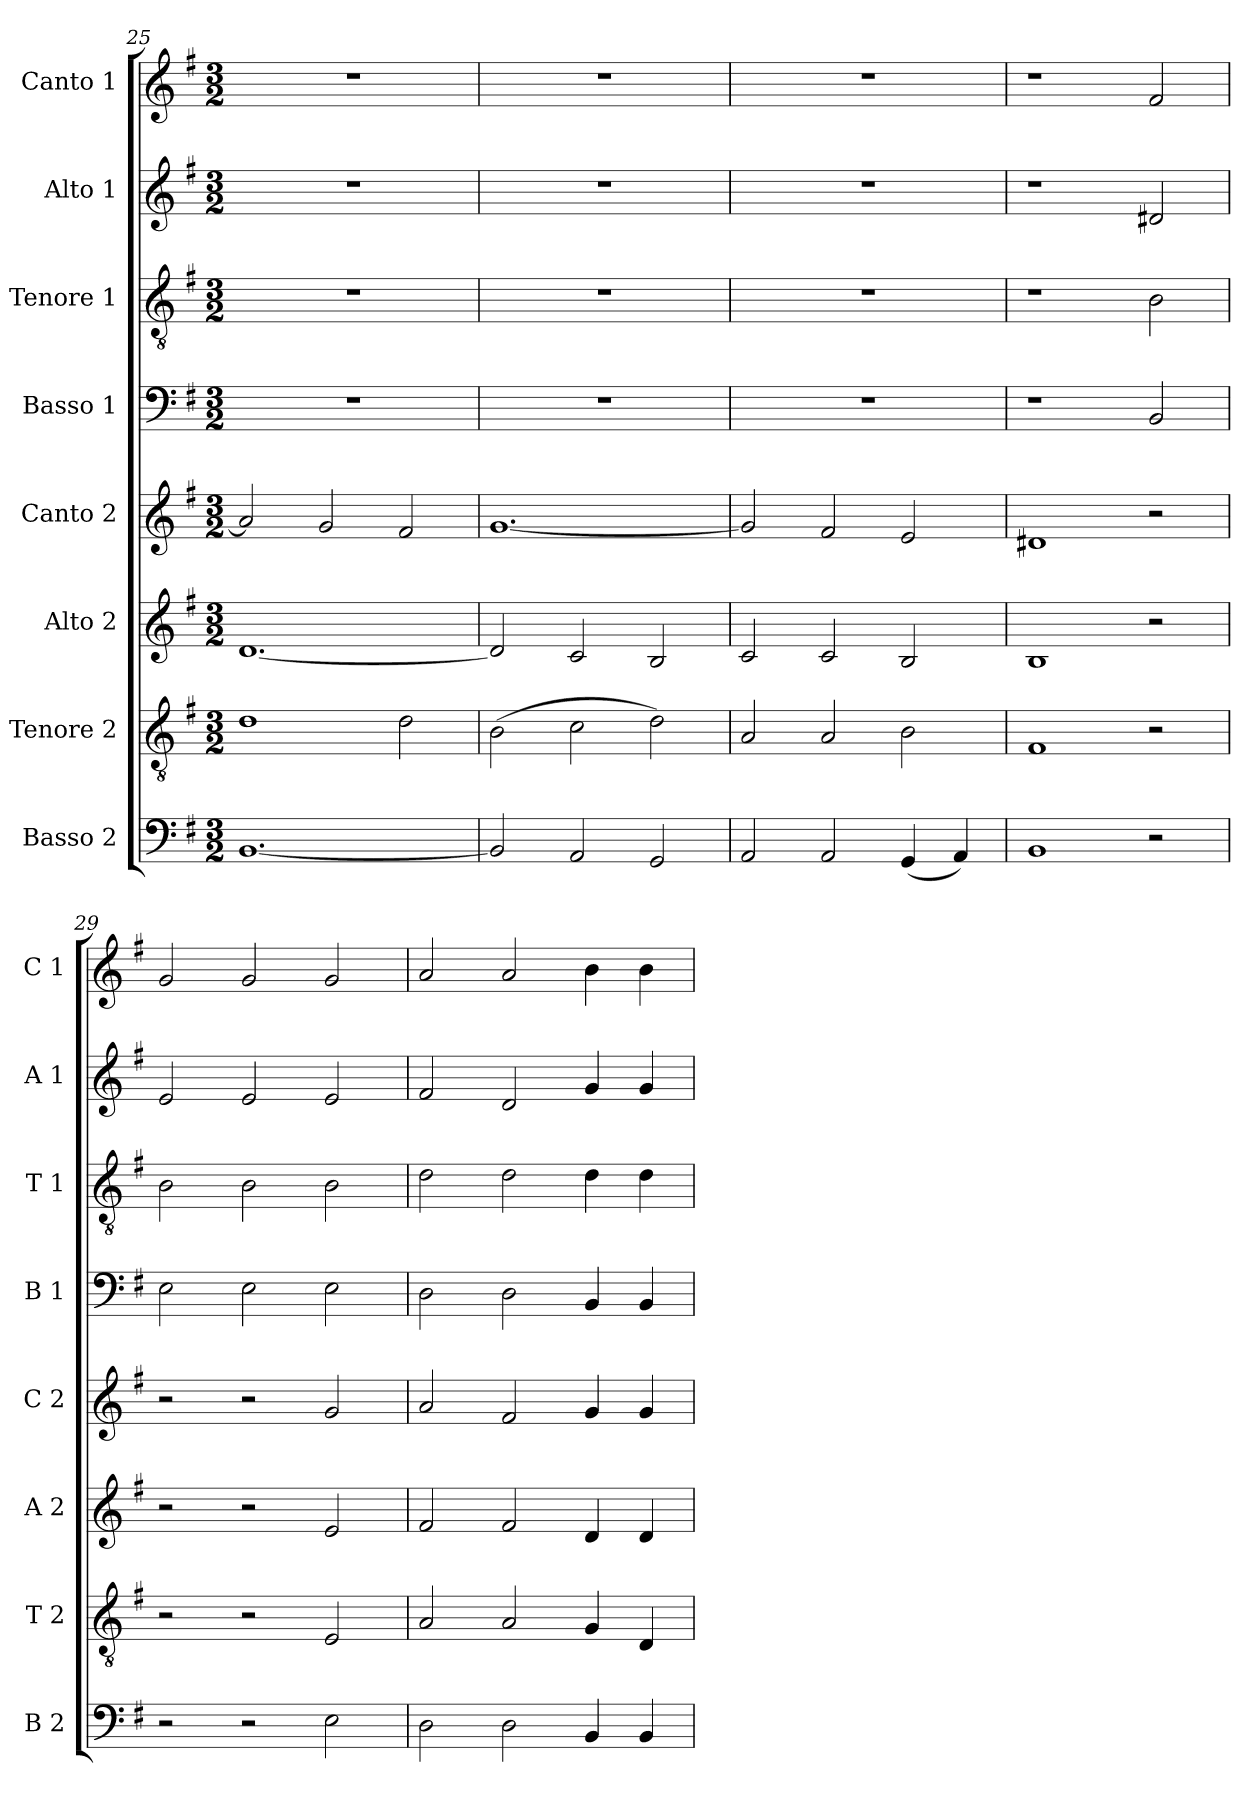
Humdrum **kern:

**kern	**kern	**kern	**kern	**kern	**kern	**kern	**kern
*part8	*part7	*part6	*part5	*part4	*part3	*part2	*part1
*staff8	*staff7	*staff6	*staff5	*staff4	*staff3	*staff2	*staff1
*I"Basso 2	*I"Tenore 2	*I"Alto 2	*I"Canto 2	*I"Basso 1	*I"Tenore 1	*I"Alto 1	*I"Canto 1
*I'B 2	*I'T 2	*I'A 2	*I'C 2	*I'B 1	*I'T 1	*I'A 1	*I'C 1
*clefF4	*clefGv2	*clefG2	*clefG2	*clefF4	*clefGv2	*clefG2	*clefG2
*k[f#]	*k[f#]	*k[f#]	*k[f#]	*k[f#]	*k[f#]	*k[f#]	*k[f#]
*G:	*G:	*G:	*G:	*G:	*G:	*G:	*G:
*M3/2	*M3/2	*M3/2	*M3/2	*M3/2	*M3/2	*M3/2	*M3/2
=25	=25	=25	=25	=25	=25	=25	=25
[1.BB	1d	[1.d	2a/]	1.r	1.r	1.r	1.r
.	.	.	2g/	.	.	.	.
.	2d\	.	2f#/	.	.	.	.
=26	=26	=26	=26	=26	=26	=26	=26
2BB/]	(>2B\	2d/]	[1.g	1.r	1.r	1.r	1.r
2AA/	2c\	2c/	.	.	.	.	.
2GG/	2d\)	2B/	.	.	.	.	.
=27	=27	=27	=27	=27	=27	=27	=27
2AA/	2A/	2c/	2g/]	1.r	1.r	1.r	1.r
2AA/	2A/	2c/	2f#/	.	.	.	.
(4GG/	2B\	2B/	2e/	.	.	.	.
4AA/)	.	.	.	.	.	.	.
=28	=28	=28	=28	=28	=28	=28	=28
1BB	1F#	1B	1d#X	1r	1r	1r	1r
2r	2r	2r	2r	2BB/	2B\	2d#X/	2f#/
!!LO:PB:g=z
=29	=29	=29	=29	=29	=29	=29	=29
2r	2r	2r	2r	2E\	2B\	2e/	2g/
2r	2r	2r	2r	2E\	2B\	2e/	2g/
2E\	2E/	2e/	2g/	2E\	2B\	2e/	2g/
=30	=30	=30	=30	=30	=30	=30	=30
2D\	2A/	2f#/	2a/	2D\	2d\	2f#/	2a/
2D\	2A/	2f#/	2f#/	2D\	2d\	2d/	2a/
4BB/	4G/	4d/	4g/	4BB/	4d\	4g/	4b\
4BB/	4D/	4d/	4g/	4BB/	4d\	4g/	4b\
=	=	=	=	=	=	=	=
*-	*-	*-	*-	*-	*-	*-	*-
